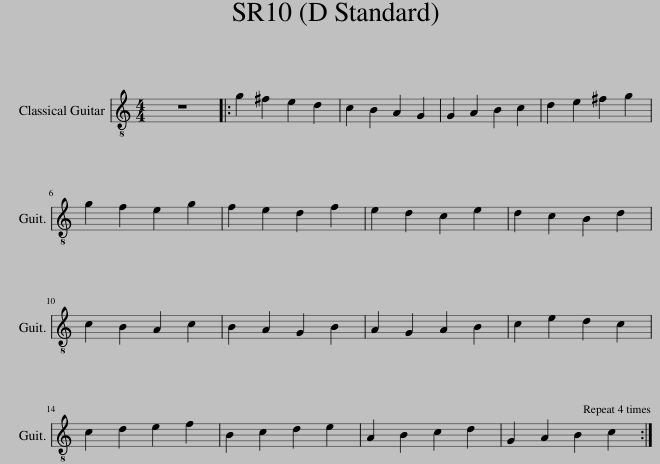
X:1
%%score 1 2 3
L:1/8
M:4/4
I:linebreak $
K:C
V:1 treble-8
V:2 treble-8
V:3 perc
K:none
V:1
 z8 |: g2 ^f2 e2 d2 | c2 B2 A2 G2 | G2 A2 B2 c2 | d2 e2 ^f2 g2 |$ %5
 g2 f2 e2 g2 | f2 e2 d2 f2 | e2 d2 c2 e2 | d2 c2 B2 d2 |$ c2 B2 A2 c2 | %10
 B2 A2 G2 B2 | A2 G2 A2 B2 | c2 e2 d2 c2 |$ c2 d2 e2 f2 | B2 c2 d2 e2 | %15
 A2 B2 c2 d2 | G2 A2 B2 c2 :| %17
V:2
 z8 |: f2 e2 d2 c2 | _B2 A2 G2 F2 | F2 G2 A2 _B2 | c2 d2 e2 f2 |$ %5
 f2 _e2 d2 f2 | _e2 d2 c2 e2 | d2 c2 _B2 d2 | c2 _B2 A2 c2 |$ _B2 A2 G2 B2 | %10
 A2 G2 F2 A2 | G2 F2 G2 A2 | _B2 d2 c2 B2 |$ _B2 c2 d2 _e2 | A2 _B2 c2 d2 | %15
 G2 A2 _B2 c2 | F2 G2 A2 _B2 :| %17
V:3
 ^g2 ^g2 ^g2 ^g2 |: ^g2 ^g2 ^g2 ^g2 | ^g2 ^g2 ^g2 ^g2 | ^g2 ^g2 ^g2 ^g2 | ^g2 ^g2 ^g2 ^g2 |$ %5
 ^g2 ^g2 ^g2 ^g2 | ^g2 ^g2 ^g2 ^g2 | ^g2 ^g2 ^g2 ^g2 | ^g2 ^g2 ^g2 ^g2 |$ ^g2 ^g2 ^g2 ^g2 | %10
 ^g2 ^g2 ^g2 ^g2 | ^g2 ^g2 ^g2 ^g2 | ^g2 ^g2 ^g2 ^g2 |$ ^g2 ^g2 ^g2 ^g2 | ^g2 ^g2 ^g2 ^g2 | %15
 ^g2 ^g2 ^g2 ^g2 | ^g2 ^g2 ^g2 ^g2 :| %17
